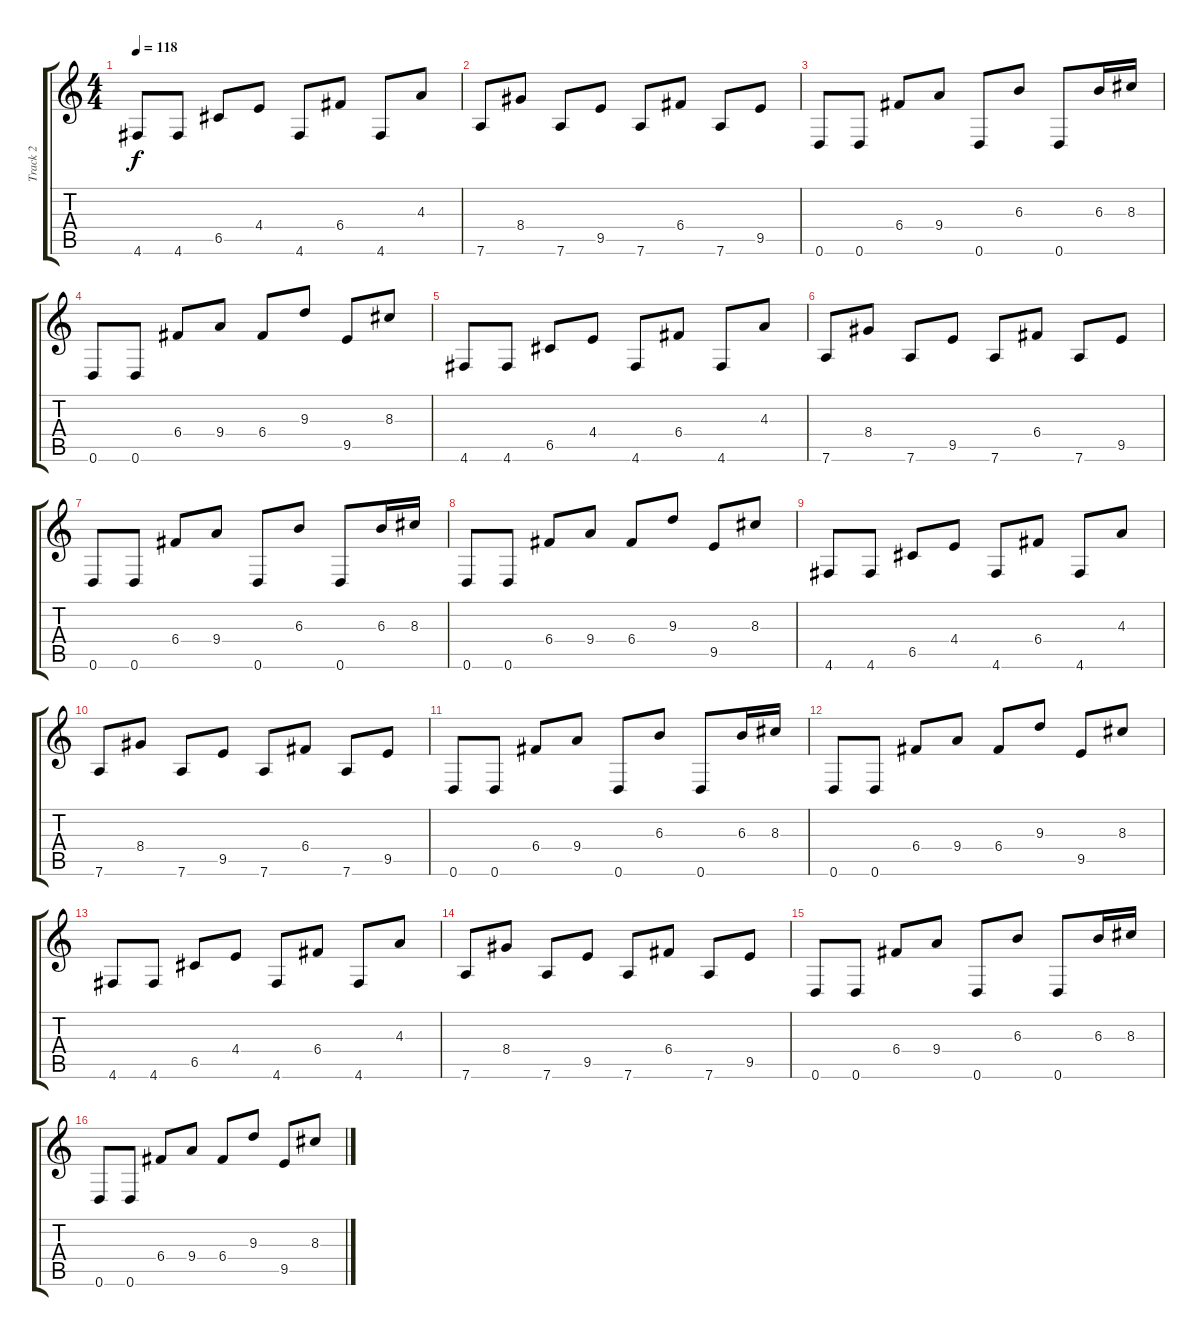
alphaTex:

\track ("Track 2" "Track 2") {instrument distortionguitar}
\staff {score tabs}
\tuning (D4 A3 F3 C3 G2 D2) {hide}
\ts (4 4)
\tempo 118
\clef g2
\ks c
4.6.8{dy f} 4.6.8 6.5.8 4.4.8 4.6.8 6.4.8 4.6.8 4.3.8 |
7.6.8 8.4.8 7.6.8 9.5.8 7.6.8 6.4.8 7.6.8 9.5.8 |
0.6.8 0.6.8 6.4.8 9.4.8 0.6.8 6.3.8 0.6.8 6.3.16 8.3.16 |
0.6.8 0.6.8 6.4.8 9.4.8 6.4.8 9.3.8 9.5.8 8.3.8 |
4.6.8 4.6.8 6.5.8 4.4.8 4.6.8 6.4.8 4.6.8 4.3.8 |
7.6.8 8.4.8 7.6.8 9.5.8 7.6.8 6.4.8 7.6.8 9.5.8 |
0.6.8 0.6.8 6.4.8 9.4.8 0.6.8 6.3.8 0.6.8 6.3.16 8.3.16 |
0.6.8 0.6.8 6.4.8 9.4.8 6.4.8 9.3.8 9.5.8 8.3.8 |
4.6.8 4.6.8 6.5.8 4.4.8 4.6.8 6.4.8 4.6.8 4.3.8 |
7.6.8 8.4.8 7.6.8 9.5.8 7.6.8 6.4.8 7.6.8 9.5.8 |
0.6.8 0.6.8 6.4.8 9.4.8 0.6.8 6.3.8 0.6.8 6.3.16 8.3.16 |
0.6.8 0.6.8 6.4.8 9.4.8 6.4.8 9.3.8 9.5.8 8.3.8 |
4.6.8 4.6.8 6.5.8 4.4.8 4.6.8 6.4.8 4.6.8 4.3.8 |
7.6.8 8.4.8 7.6.8 9.5.8 7.6.8 6.4.8 7.6.8 9.5.8 |
0.6.8 0.6.8 6.4.8 9.4.8 0.6.8 6.3.8 0.6.8 6.3.16 8.3.16 |
0.6.8 0.6.8 6.4.8 9.4.8 6.4.8 9.3.8 9.5.8 8.3.8
